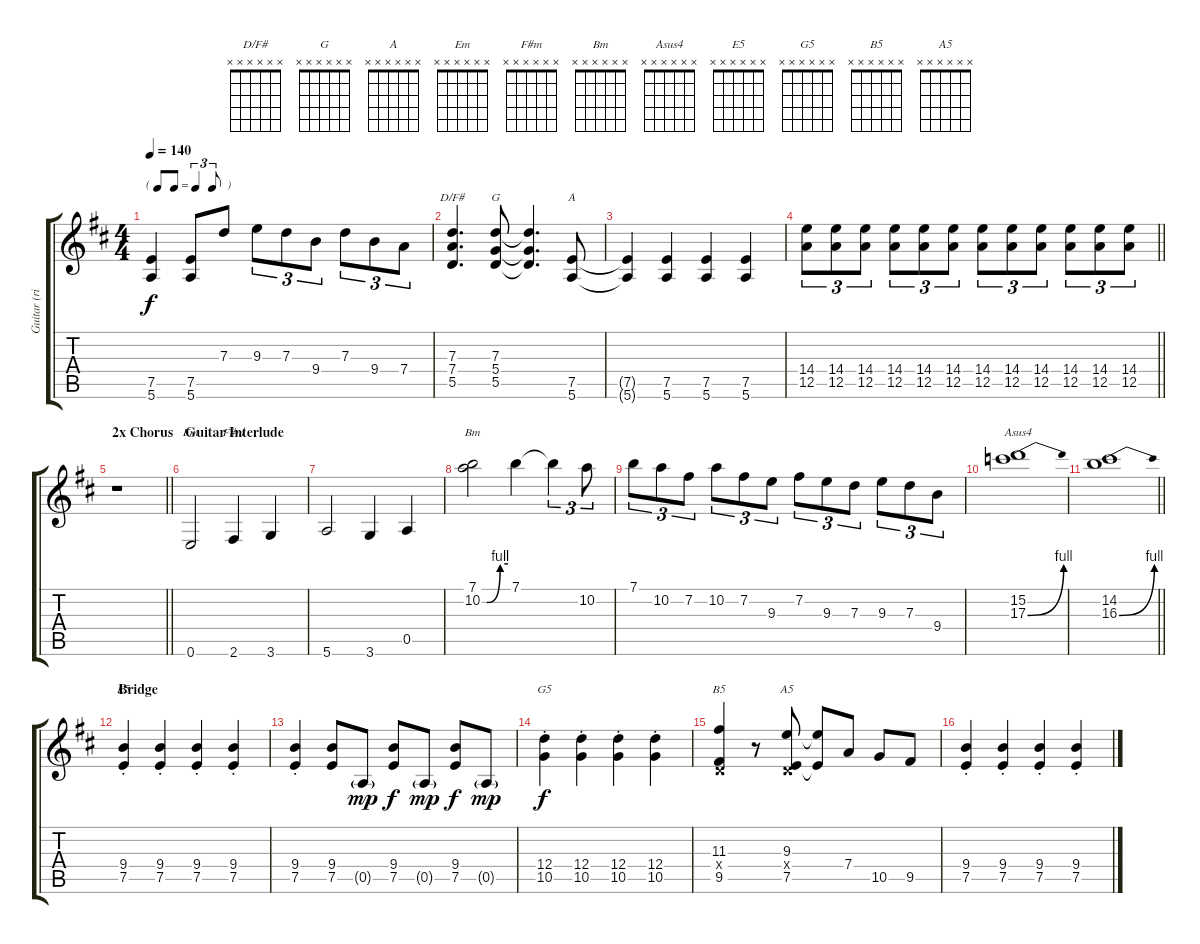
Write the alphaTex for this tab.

\track ("Guitar (right)" "Guitar (ri") {instrument overdrivenguitar}
\staff {score tabs}
\tuning (E4 B3 G3 D3 A2 E2) {hide}
\chord ("D/F#" x x x x x x)
\chord ("G" x x x x x x)
\chord ("A" x x x x x x)
\chord ("Em" x x x x x x)
\chord ("F#m" x x x x x x)
\chord ("Bm" x x x x x x)
\chord ("Asus4" x x x x x x)
\chord ("E5" x x x x x x)
\chord ("G5" x x x x x x)
\chord ("B5" x x x x x x)
\chord ("A5" x x x x x x)
\ts (4 4)
\tf triplet8th
\tempo 140
\clef g2
\ks d
(7.5{t} 5.6{t}).4{dy f} (7.5 5.6).8 7.3.8 9.3.8{tu (3 2)} 7.3.8{tu (3 2)} 9.4.8{tu (3 2)} 7.3.8{tu (3 2)} 9.4.8{tu (3 2)} 7.4.8{tu (3 2)} |
(7.3 7.4 5.5).4{d ch "D/F#"} (7.3 5.4 5.5).8{ch "G"} (7.3{t} 5.4{t} 5.5{t}).4{d} (7.5 5.6).8{ch "A"} |
(7.5{t} 5.6{t}).4 (7.5 5.6).4 (7.5 5.6).4 (7.5 5.6).4 |
\barLineRight lightlight
(14.4 12.5).8{tu (3 2)} (14.4 12.5).8{tu (3 2)} (14.4 12.5).8{tu (3 2)} (14.4 12.5).8{tu (3 2)} (14.4 12.5).8{tu (3 2)} (14.4 12.5).8{tu (3 2)} (14.4 12.5).8{tu (3 2)} (14.4 12.5).8{tu (3 2)} (14.4 12.5).8{tu (3 2)} (14.4 12.5).8{tu (3 2)} (14.4 12.5).8{tu (3 2)} (14.4 12.5).8{tu (3 2)} |
\section ("" "2x Chorus")
\barLineRight lightlight
r.1 |
\section ("" "Guitar Interlude")
0.6.2{ch "Em"} 2.6.4{ch "F#m"} 3.6.4 |
5.6.2 3.6.4 0.5.4 |
(7.1 10.2{be (custom 0 0 11 0 42 4 60 4)}).2{ch "Bm"} 7.1.4 7.1{t}.4{tu (3 2)} 10.2.8{tu (3 2)} |
7.1.8{tu (3 2)} 10.2.8{tu (3 2)} 7.2.8{tu (3 2)} 10.2.8{tu (3 2)} 7.2.8{tu (3 2)} 9.3.8{tu (3 2)} 7.2.8{tu (3 2)} 9.3.8{tu (3 2)} 7.3.8{tu (3 2)} 9.3.8{tu (3 2)} 7.3.8{tu (3 2)} 9.4.8{tu (3 2)} |
(15.2 17.3{be (bend 0 0 60 4)}).1{ch "Asus4"} |
\barLineRight lightlight
(14.2 16.3{be (bend 0 0 60 4)}).1 |
\section ("" "Bridge")
(9.4{st} 7.5{st}).4{ch "E5"} (9.4{st} 7.5{st}).4 (9.4{st} 7.5{st}).4 (9.4{st} 7.5{st}).4 |
(9.4{st} 7.5{st}).4 (9.4 7.5).8 0.5{g}.8{dy mp} (9.4 7.5).8{dy f} 0.5{g}.8{dy mp} (9.4 7.5).8{dy f} 0.5{g}.8{dy mp} |
(12.4{st} 10.5{st}).4{ch "G5" dy f} (12.4{st} 10.5{st}).4 (12.4{st} 10.5{st}).4 (12.4{st} 10.5{st}).4 |
(11.3 0.4{x} 9.5).4{ch "B5"} r.8 (9.3 0.4{x} 7.5).8{ch "A5"} (9.3{t} 7.5{t}).8 7.4.8 10.5.8 9.5.8 |
(9.4{st} 7.5{st}).4 (9.4{st} 7.5{st}).4 (9.4{st} 7.5{st}).4 (9.4{st} 7.5{st}).4
